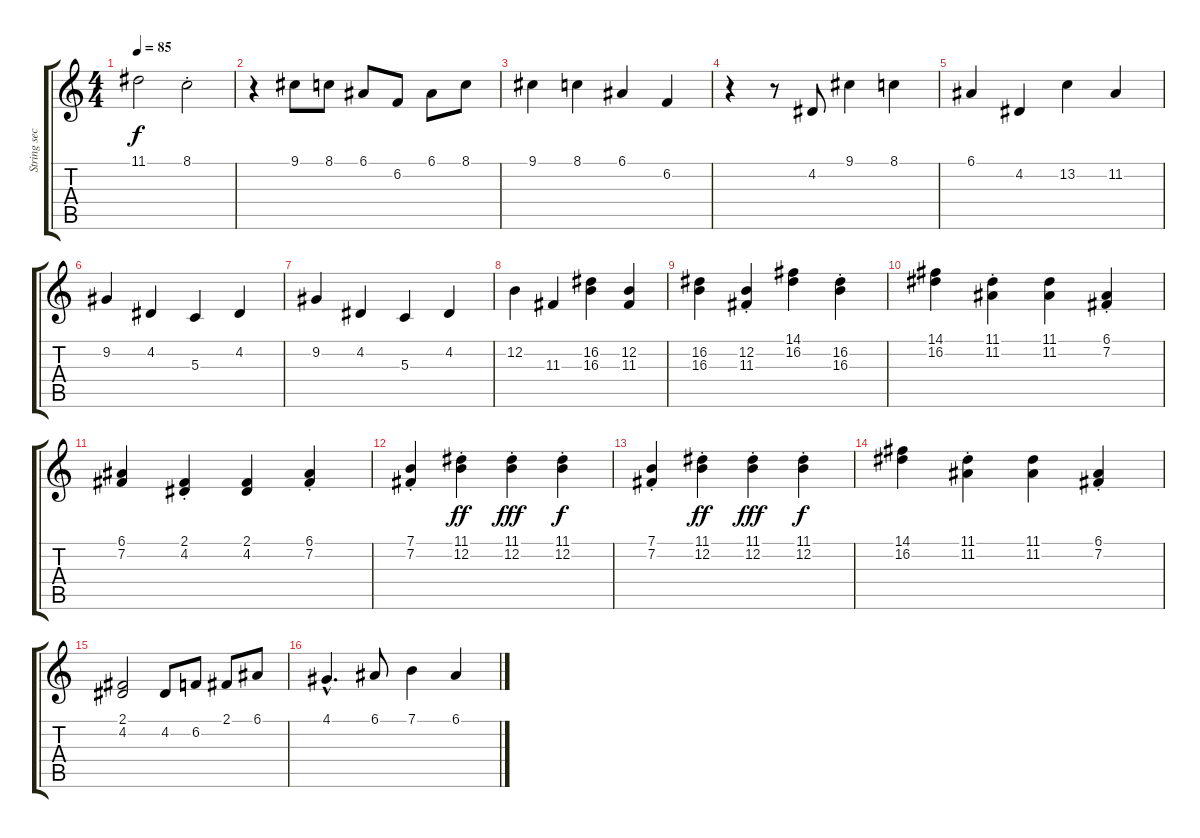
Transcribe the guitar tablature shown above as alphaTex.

\track ("String section" "String sec") {instrument stringensemble2}
\staff {score tabs}
\tuning (E4 B3 G3 D3 A2 E2) {hide}
\ts (4 4)
\tempo 85
\clef g2
\ks c
11.1.2{dy f} 8.1{st}.2 |
r.4 9.1.8 8.1.8 6.1.8 6.2.8 6.1.8 8.1.8 |
9.1.4 8.1.4 6.1.4 6.2.4 |
r.4 r.8 4.2.8 9.1.4 8.1.4 |
6.1.4 4.2.4 13.2.4 11.2.4 |
9.2.4 4.2.4 5.3.4 4.2.4 |
9.2.4 4.2.4 5.3.4 4.2.4 |
12.2.4 11.3.4 (16.2 16.3).4 (12.2 11.3).4 |
(16.2 16.3).4 (12.2{st} 11.3{st}).4 (14.1 16.2).4 (16.2{st} 16.3{st}).4 |
(14.1 16.2).4 (11.1{st} 11.2{st}).4 (11.1 11.2).4 (6.1{st} 7.2{st}).4 |
(6.1 7.2).4 (2.1{st} 4.2{st}).4 (2.1 4.2).4 (6.1{st} 7.2{st}).4 |
(7.1{st} 7.2{st}).4 (11.1{st} 12.2{st}).4{dy ff} (11.1{st} 12.2{st}).4{dy fff} (11.1{st} 12.2{st}).4{dy f} |
(7.1{st} 7.2{st}).4 (11.1{st} 12.2{st}).4{dy ff} (11.1{st} 12.2{st}).4{dy fff} (11.1{st} 12.2{st}).4{dy f} |
(14.1 16.2).4 (11.1{st} 11.2{st}).4 (11.1 11.2).4 (6.1{st} 7.2{st}).4 |
(2.1 4.2).2 4.2.8 6.2.8 2.1.8 6.1.8 |
4.1{hac}.4{d} 6.1.8 7.1.4 6.1.4
